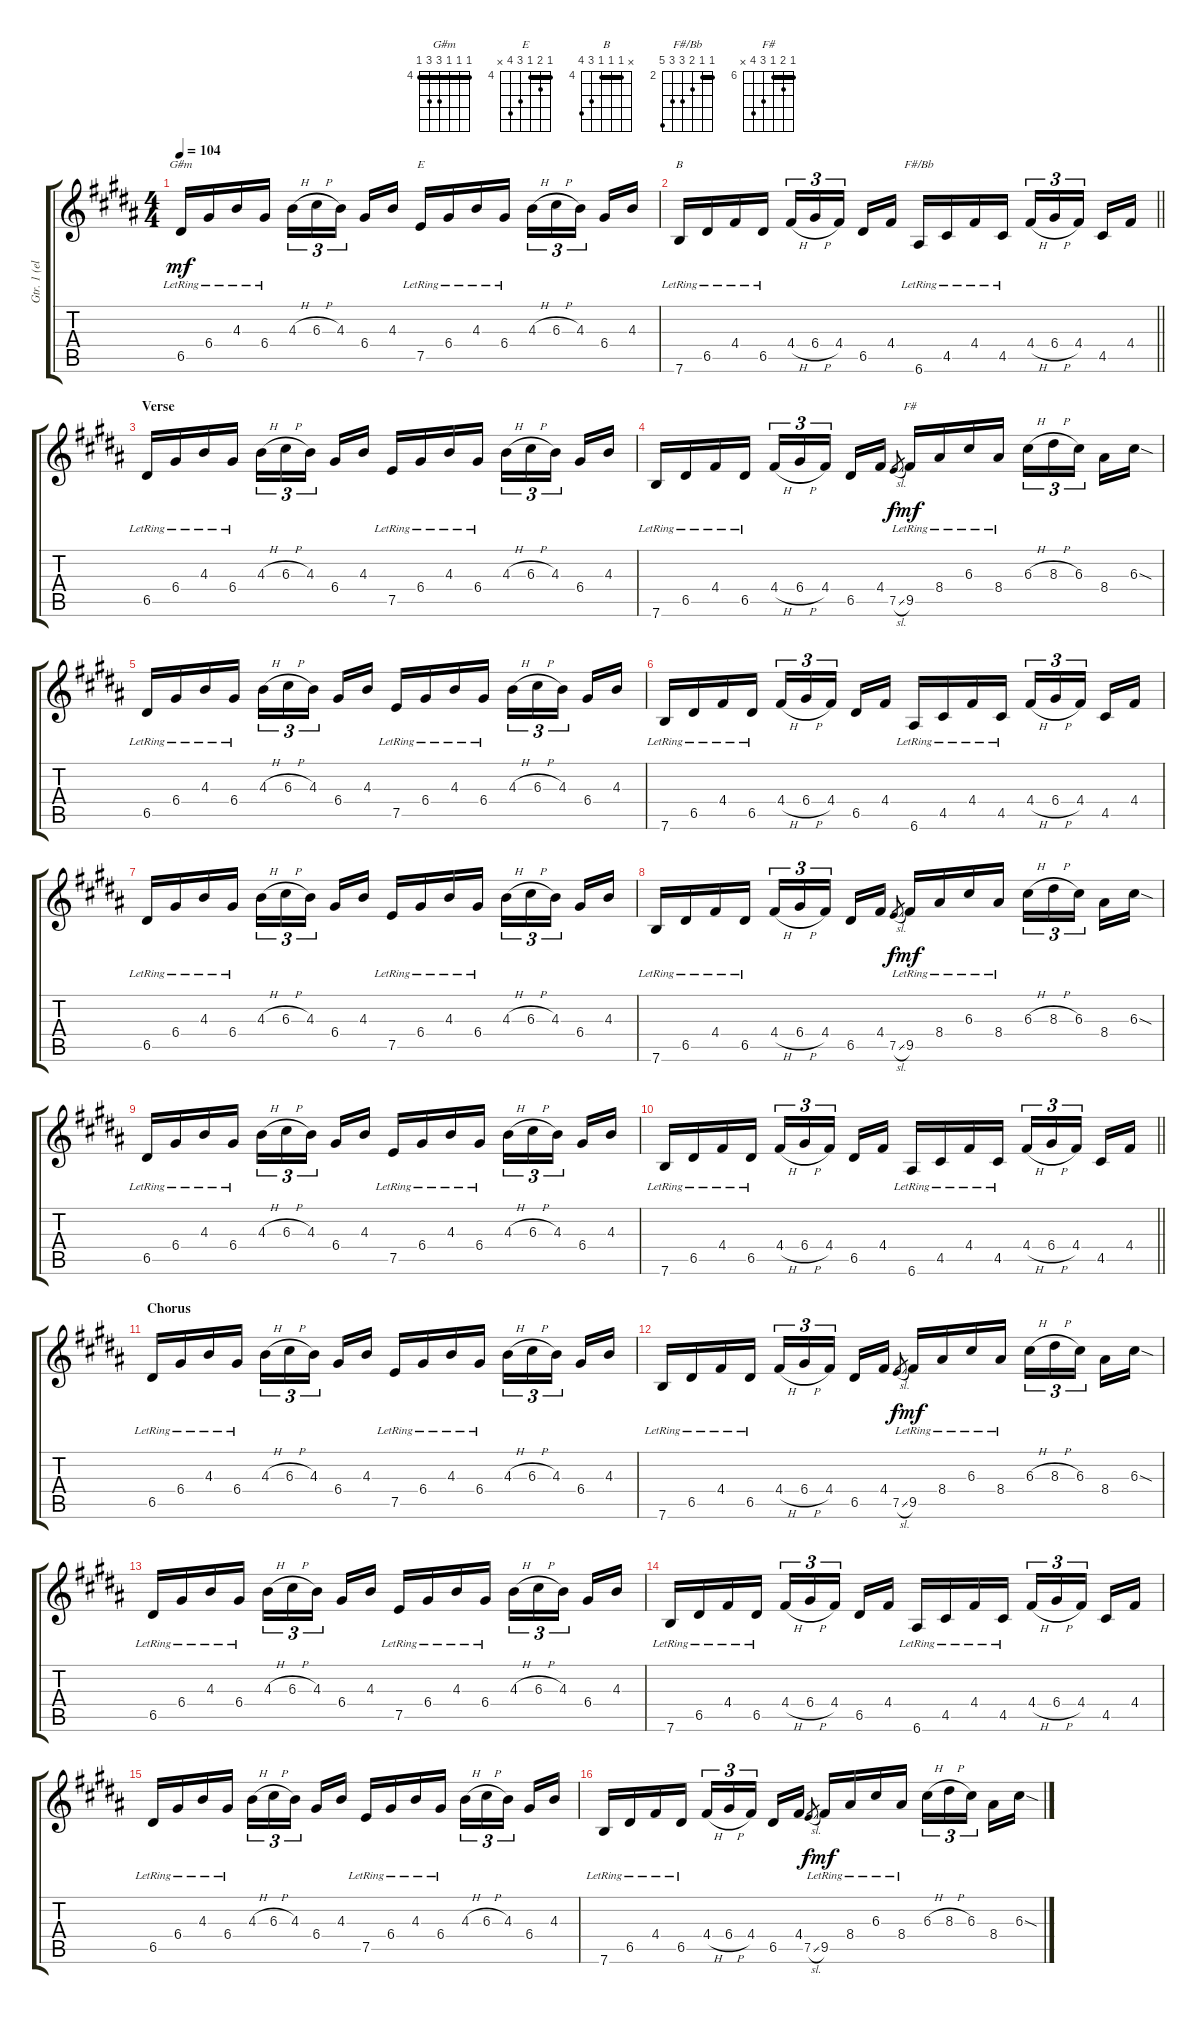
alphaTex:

\track ("Gtr. 1 (elec.)" "Gtr. 1 (el") {instrument electricguitarclean}
\staff {score tabs}
\tuning (E4 B3 G3 D3 A2 E2) {hide}
\chord ("G#m" 4 4 4 6 6 4) {firstfret 4 barre 4}
\chord ("E" 4 5 4 6 7 x) {firstfret 4 barre 4}
\chord ("B" x 4 4 4 6 7) {firstfret 4 barre 4}
\chord ("F#/Bb" 2 2 3 4 4 6) {firstfret 2 barre 2}
\chord ("F#" 6 7 6 8 9 x) {firstfret 6 barre 6}
\ts (4 4)
\tempo 104
\clef g2
\ks b
6.5{lr}.16{ch "G#m" dy mf} 6.4{lr}.16 4.3{lr}.16 6.4{lr}.16 4.3{h}.16{tu (3 2)} 6.3{h}.16{tu (3 2)} 4.3.16{tu (3 2) beam splitsecondary} 6.4.16 4.3.16 7.5{lr}.16{ch "E"} 6.4{lr}.16 4.3{lr}.16 6.4{lr}.16 4.3{h}.16{tu (3 2)} 6.3{h}.16{tu (3 2)} 4.3.16{tu (3 2) beam splitsecondary} 6.4.16 4.3.16 |
\barLineRight lightlight
7.6{lr}.16{ch "B"} 6.5{lr}.16 4.4{lr}.16 6.5{lr}.16 4.4{h}.16{tu (3 2)} 6.4{h}.16{tu (3 2)} 4.4.16{tu (3 2) beam splitsecondary} 6.5.16 4.4.16 6.6{lr}.16{ch "F#/Bb"} 4.5{lr}.16 4.4{lr}.16 4.5{lr}.16 4.4{h}.16{tu (3 2)} 6.4{h}.16{tu (3 2)} 4.4.16{tu (3 2) beam splitsecondary} 4.5.16 4.4.16 |
\section ("" "Verse")
6.5{lr}.16 6.4{lr}.16 4.3{lr}.16 6.4{lr}.16 4.3{h}.16{tu (3 2)} 6.3{h}.16{tu (3 2)} 4.3.16{tu (3 2) beam splitsecondary} 6.4.16 4.3.16 7.5{lr}.16 6.4{lr}.16 4.3{lr}.16 6.4{lr}.16 4.3{h}.16{tu (3 2)} 6.3{h}.16{tu (3 2)} 4.3.16{tu (3 2) beam splitsecondary} 6.4.16 4.3.16 |
7.6{lr}.16 6.5{lr}.16 4.4{lr}.16 6.5{lr}.16 4.4{h}.16{tu (3 2)} 6.4{h}.16{tu (3 2)} 4.4.16{tu (3 2) beam splitsecondary} 6.5.16 4.4.16 7.5{sl}.8{gr dy f} 9.5{lr}.16{ch "F#" dy mf} 8.4{lr}.16 6.3{lr}.16 8.4{lr}.16 6.3{h}.16{tu (3 2)} 8.3{h}.16{tu (3 2)} 6.3.16{tu (3 2) beam splitsecondary} 8.4.16 6.3{sod}.16 |
6.5{lr}.16 6.4{lr}.16 4.3{lr}.16 6.4{lr}.16 4.3{h}.16{tu (3 2)} 6.3{h}.16{tu (3 2)} 4.3.16{tu (3 2) beam splitsecondary} 6.4.16 4.3.16 7.5{lr}.16 6.4{lr}.16 4.3{lr}.16 6.4{lr}.16 4.3{h}.16{tu (3 2)} 6.3{h}.16{tu (3 2)} 4.3.16{tu (3 2) beam splitsecondary} 6.4.16 4.3.16 |
7.6{lr}.16 6.5{lr}.16 4.4{lr}.16 6.5{lr}.16 4.4{h}.16{tu (3 2)} 6.4{h}.16{tu (3 2)} 4.4.16{tu (3 2) beam splitsecondary} 6.5.16 4.4.16 6.6{lr}.16 4.5{lr}.16 4.4{lr}.16 4.5{lr}.16 4.4{h}.16{tu (3 2)} 6.4{h}.16{tu (3 2)} 4.4.16{tu (3 2) beam splitsecondary} 4.5.16 4.4.16 |
6.5{lr}.16 6.4{lr}.16 4.3{lr}.16 6.4{lr}.16 4.3{h}.16{tu (3 2)} 6.3{h}.16{tu (3 2)} 4.3.16{tu (3 2) beam splitsecondary} 6.4.16 4.3.16 7.5{lr}.16 6.4{lr}.16 4.3{lr}.16 6.4{lr}.16 4.3{h}.16{tu (3 2)} 6.3{h}.16{tu (3 2)} 4.3.16{tu (3 2) beam splitsecondary} 6.4.16 4.3.16 |
7.6{lr}.16 6.5{lr}.16 4.4{lr}.16 6.5{lr}.16 4.4{h}.16{tu (3 2)} 6.4{h}.16{tu (3 2)} 4.4.16{tu (3 2) beam splitsecondary} 6.5.16 4.4.16 7.5{sl}.8{gr dy f} 9.5{lr}.16{dy mf} 8.4{lr}.16 6.3{lr}.16 8.4{lr}.16 6.3{h}.16{tu (3 2)} 8.3{h}.16{tu (3 2)} 6.3.16{tu (3 2) beam splitsecondary} 8.4.16 6.3{sod}.16 |
6.5{lr}.16 6.4{lr}.16 4.3{lr}.16 6.4{lr}.16 4.3{h}.16{tu (3 2)} 6.3{h}.16{tu (3 2)} 4.3.16{tu (3 2) beam splitsecondary} 6.4.16 4.3.16 7.5{lr}.16 6.4{lr}.16 4.3{lr}.16 6.4{lr}.16 4.3{h}.16{tu (3 2)} 6.3{h}.16{tu (3 2)} 4.3.16{tu (3 2) beam splitsecondary} 6.4.16 4.3.16 |
\barLineRight lightlight
7.6{lr}.16 6.5{lr}.16 4.4{lr}.16 6.5{lr}.16 4.4{h}.16{tu (3 2)} 6.4{h}.16{tu (3 2)} 4.4.16{tu (3 2) beam splitsecondary} 6.5.16 4.4.16 6.6{lr}.16 4.5{lr}.16 4.4{lr}.16 4.5{lr}.16 4.4{h}.16{tu (3 2)} 6.4{h}.16{tu (3 2)} 4.4.16{tu (3 2) beam splitsecondary} 4.5.16 4.4.16 |
\section ("" "Chorus")
6.5{lr}.16 6.4{lr}.16 4.3{lr}.16 6.4{lr}.16 4.3{h}.16{tu (3 2)} 6.3{h}.16{tu (3 2)} 4.3.16{tu (3 2) beam splitsecondary} 6.4.16 4.3.16 7.5{lr}.16 6.4{lr}.16 4.3{lr}.16 6.4{lr}.16 4.3{h}.16{tu (3 2)} 6.3{h}.16{tu (3 2)} 4.3.16{tu (3 2) beam splitsecondary} 6.4.16 4.3.16 |
7.6{lr}.16 6.5{lr}.16 4.4{lr}.16 6.5{lr}.16 4.4{h}.16{tu (3 2)} 6.4{h}.16{tu (3 2)} 4.4.16{tu (3 2) beam splitsecondary} 6.5.16 4.4.16 7.5{sl}.8{gr dy f} 9.5{lr}.16{dy mf} 8.4{lr}.16 6.3{lr}.16 8.4{lr}.16 6.3{h}.16{tu (3 2)} 8.3{h}.16{tu (3 2)} 6.3.16{tu (3 2) beam splitsecondary} 8.4.16 6.3{sod}.16 |
6.5{lr}.16 6.4{lr}.16 4.3{lr}.16 6.4{lr}.16 4.3{h}.16{tu (3 2)} 6.3{h}.16{tu (3 2)} 4.3.16{tu (3 2) beam splitsecondary} 6.4.16 4.3.16 7.5{lr}.16 6.4{lr}.16 4.3{lr}.16 6.4{lr}.16 4.3{h}.16{tu (3 2)} 6.3{h}.16{tu (3 2)} 4.3.16{tu (3 2) beam splitsecondary} 6.4.16 4.3.16 |
7.6{lr}.16 6.5{lr}.16 4.4{lr}.16 6.5{lr}.16 4.4{h}.16{tu (3 2)} 6.4{h}.16{tu (3 2)} 4.4.16{tu (3 2) beam splitsecondary} 6.5.16 4.4.16 6.6{lr}.16 4.5{lr}.16 4.4{lr}.16 4.5{lr}.16 4.4{h}.16{tu (3 2)} 6.4{h}.16{tu (3 2)} 4.4.16{tu (3 2) beam splitsecondary} 4.5.16 4.4.16 |
6.5{lr}.16 6.4{lr}.16 4.3{lr}.16 6.4{lr}.16 4.3{h}.16{tu (3 2)} 6.3{h}.16{tu (3 2)} 4.3.16{tu (3 2) beam splitsecondary} 6.4.16 4.3.16 7.5{lr}.16 6.4{lr}.16 4.3{lr}.16 6.4{lr}.16 4.3{h}.16{tu (3 2)} 6.3{h}.16{tu (3 2)} 4.3.16{tu (3 2) beam splitsecondary} 6.4.16 4.3.16 |
7.6{lr}.16 6.5{lr}.16 4.4{lr}.16 6.5{lr}.16 4.4{h}.16{tu (3 2)} 6.4{h}.16{tu (3 2)} 4.4.16{tu (3 2) beam splitsecondary} 6.5.16 4.4.16 7.5{sl}.8{gr dy f} 9.5{lr}.16{dy mf} 8.4{lr}.16 6.3{lr}.16 8.4{lr}.16 6.3{h}.16{tu (3 2)} 8.3{h}.16{tu (3 2)} 6.3.16{tu (3 2) beam splitsecondary} 8.4.16 6.3{sod}.16
